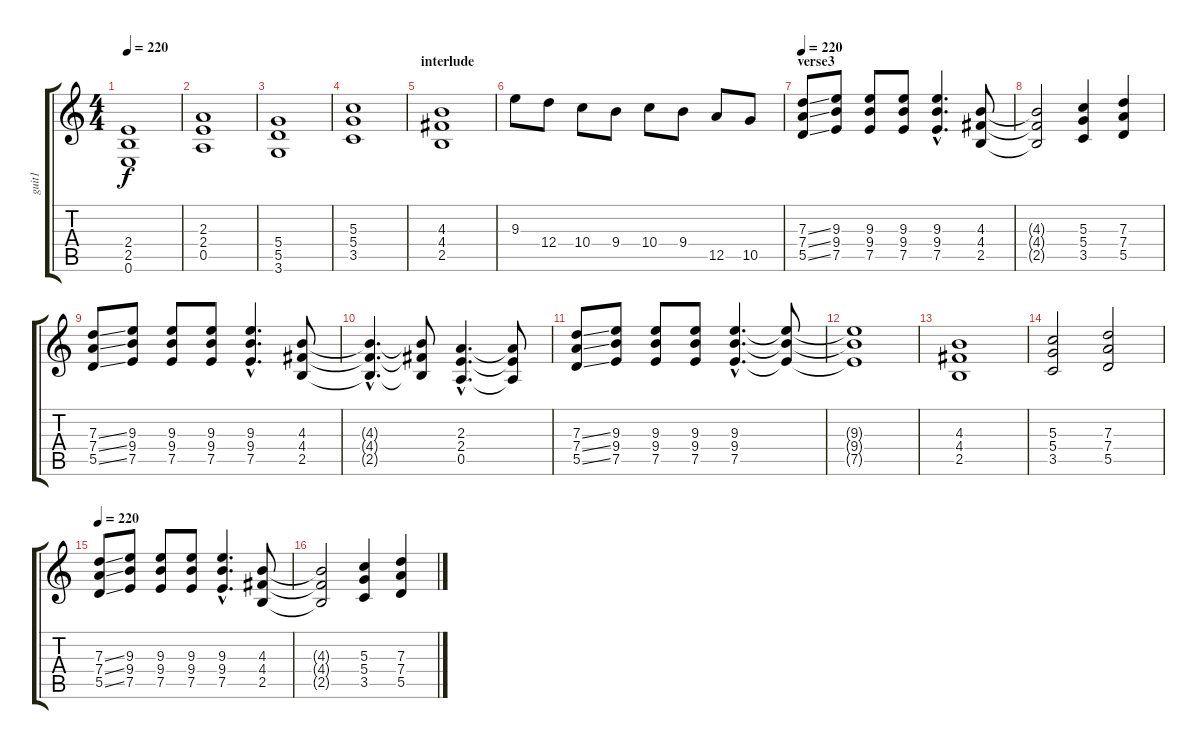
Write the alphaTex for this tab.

\track ("guit1" "guit1") {instrument acousticguitarsteel}
\staff {score tabs}
\tuning (E4 B3 G3 D3 A2 E2) {hide}
\ts (4 4)
\tempo 220
\clef g2
\ks c
(2.4 2.5 0.6).1{dy f instrument distortionguitar} |
(2.3 2.4 0.5).1 |
(5.4 5.5 3.6).1 |
(5.3 5.4 3.5).1 |
\section ("" "interlude")
(4.3 4.4 2.5).1 |
9.3.8 12.4.8 10.4.8 9.4.8 10.4.8 9.4.8 12.5.8 10.5.8 |
\section ("" "verse3")
\tempo 220
(7.3{ss} 7.4{ss} 5.5{ss}).8{instrument distortionguitar} (9.3 9.4 7.5).8 (9.3 9.4 7.5).8 (9.3 9.4 7.5).8 (9.3{hac} 9.4{hac} 7.5{hac}).4{d} (4.3 4.4 2.5).8 |
(4.3{t} 4.4{t} 2.5{t}).2 (5.3 5.4 3.5).4 (7.3 7.4 5.5).4 |
(7.3{ss} 7.4{ss} 5.5{ss}).8 (9.3 9.4 7.5).8 (9.3 9.4 7.5).8 (9.3 9.4 7.5).8 (9.3{hac} 9.4{hac} 7.5{hac}).4{d} (4.3 4.4 2.5).8 |
(4.3{hac t} 4.4{hac t} 2.5{hac t}).4{d} (4.3{t} 4.4{t} 2.5{t}).8 (2.3{hac} 2.4{hac} 0.5{hac}).4{d} (2.3{t} 2.4{t} 0.5{t}).8 |
(7.3{ss} 7.4{ss} 5.5{ss}).8 (9.3 9.4 7.5).8 (9.3 9.4 7.5).8 (9.3 9.4 7.5).8 (9.3{hac} 9.4{hac} 7.5{hac}).4{d} (9.3{t} 9.4{t} 7.5{t}).8 |
(9.3{t} 9.4{t} 7.5{t}).1 |
(4.3 4.4 2.5).1 |
(5.3 5.4 3.5).2 (7.3 7.4 5.5).2 |
\tempo 220
(7.3{ss} 7.4{ss} 5.5{ss}).8{instrument distortionguitar} (9.3 9.4 7.5).8 (9.3 9.4 7.5).8 (9.3 9.4 7.5).8 (9.3{hac} 9.4{hac} 7.5{hac}).4{d} (4.3 4.4 2.5).8 |
(4.3{t} 4.4{t} 2.5{t}).2 (5.3 5.4 3.5).4 (7.3 7.4 5.5).4
